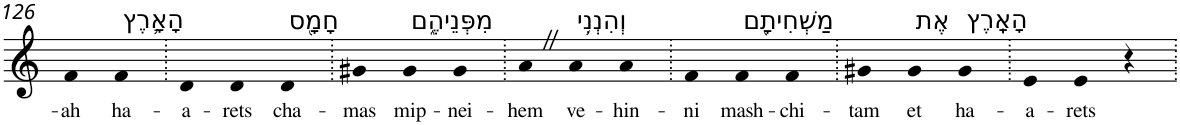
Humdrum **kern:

**kern	**text
*part1	*part1
*staff1	*staff1
*I"Piano	*
*I'Pno	*
!!LO:PB:g=z
*clefG2	*
*k[]	*
=126	=126
!	!LO:LY:b
4f	-ah
!LO:TX:a:t=הָאָ֛רֶץ	!
!	!LO:LY:b
4f	ha-
=127.	=127.
!	!LO:LY:b
4d	-a-
!	!LO:LY:b
4d	-rets
!LO:TX:a:t=חָמָ֖ס	!
!	!LO:LY:b
4d	cha-
=128.	=128.
!	!LO:LY:b
4g#X	-mas
!LO:TX:a:t=מִפְּנֵיהֶ֑ם	!
!	!LO:LY:b
4g#	mip-
!	!LO:LY:b
4g#	-nei-
=129.	=129.
!	!LO:LY:b
4aZ	-hem
!LO:TX:a:t=וְהִנְנִ֥י	!
!	!LO:LY:b
4a	ve-
!	!LO:LY:b
4a	-hin-
=130.	=130.
!	!LO:LY:b
4f	-ni
!LO:TX:a:t=מַשְׁחִיתָ֖ם	!
!	!LO:LY:b
4f	mash-
!	!LO:LY:b
4f	-chi-
=131.	=131.
!	!LO:LY:b
4g#X	-tam
!LO:TX:a:t=אֶת	!
!	!LO:LY:b
4g#	et
!LO:TX:a:t=הָאָֽרֶץ	!
!	!LO:LY:b
4g#	ha-
=132.	=132.
!	!LO:LY:b
4e	-a-
!	!LO:LY:b
4e	-rets
4r	.
=.	=.
*-	*-
